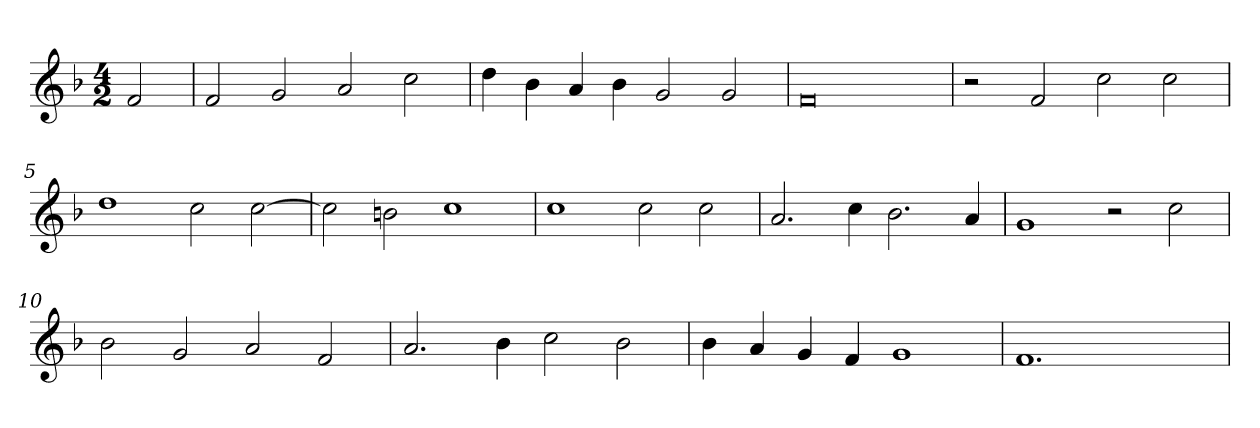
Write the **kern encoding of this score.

**kern
*part1
*staff1
*clefG2
*k[b-]
*F:
*M4/2
=
2f
=1
2f
2g
2a
2cc
=2
4dd
4b-
4a
4b-
2g
2g
=3
0f
=4
2r
2f
2cc
2cc
=5
1dd
2cc
[2cc
=6
2cc]
2bn
1cc
=7
1cc
2cc
2cc
=8
2.a
4cc
2.b-
4a
=9
1g
2r
2cc
=10
2b-
2g
2a
2f
=11
2.a
4b-
2cc
2b-
=12
4b-
4a
4g
4f
1g
=13
1.f
2ryy
=
*-
